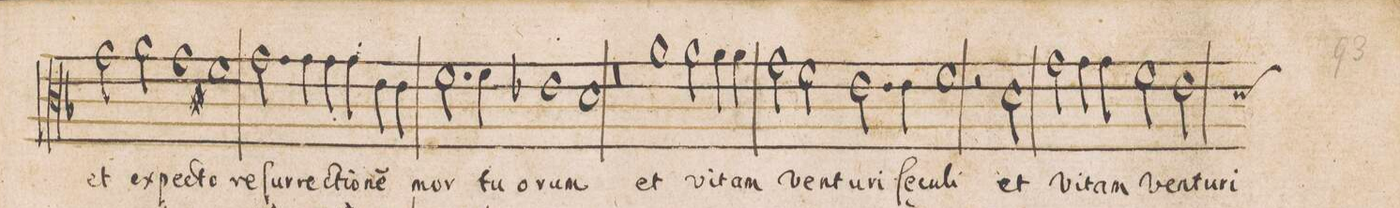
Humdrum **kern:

**kern	**text
*I"DISCANTVS	*
*clefC3	*
*k[b-]	*
*met(C|)	*
*M2/1	*
2g\	et
2a\	ex-
=161	=161
1g	-pe-
1f#X	-cto
=162	=162
2.g\	re-
4g\	-ſur-
4g\	-re-
4g\	-cti-
4e\	-o-
4e\	-ne(m)
=163	=163
2.f\	mor-
4f\	-tu-
1e-X	-o-
=164	=164
1d	-rum
1r	.
=165	=165
1r	.
1a	et
=166	=166
2a\	vi-
4a\	-tam
4a\	ven-
2g\	-tu-
2f\	-ru
=167	=167
2.e\	ſe-
4e\	-cu-
1f	-li
=168	=168
2r	.
2d\	et
2g\	vi-
4g\	-tam
4g\	ven-
=169	=169
2f\	-tu-
*custos:d	*
2e\	-ri
*-	*-
